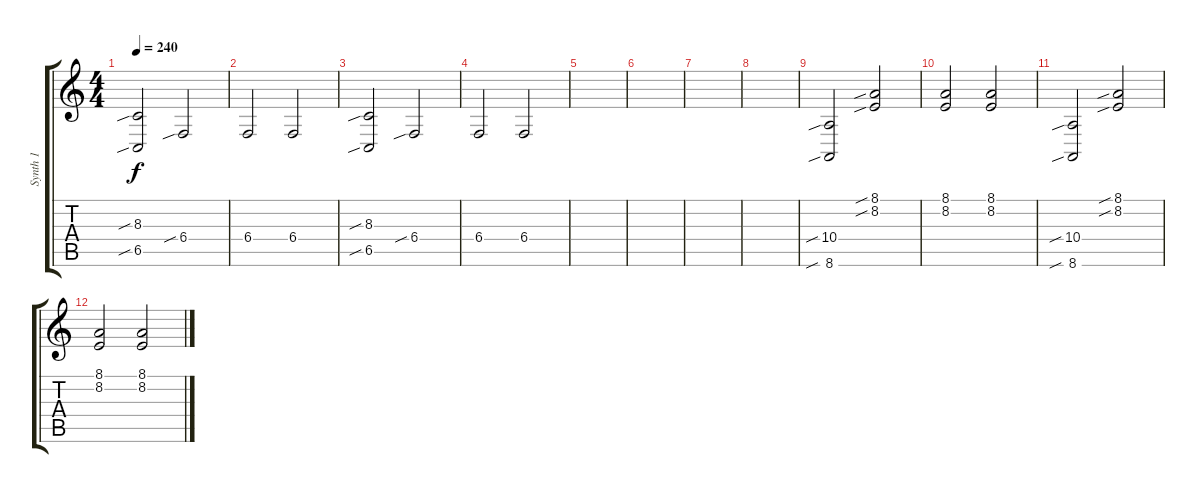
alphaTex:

\track ("Synth 1" "Synth 1") {instrument frenchhorn}
\staff {score tabs}
\tuning (Db4 Ab3 E3 B2 Gb2 Db2) {hide}
\ts (4 4)
\tempo 240
\clef g2
\ks c
(8.3{sib} 6.5{sib}).2{dy f volume 9 instrument choiraahs} 6.4{sib}.2 |
6.4.2 6.4.2 |
(8.3{sib} 6.5{sib}).2 6.4{sib}.2 |
6.4.2 6.4.2 |
|
|
|
|
(10.4{sib} 8.6{sib}).2 (8.1{sib} 8.2{sib}).2 |
(8.1 8.2).2 (8.1 8.2).2 |
(10.4{sib} 8.6{sib}).2 (8.1{sib} 8.2{sib}).2 |
(8.1 8.2).2 (8.1 8.2).2
